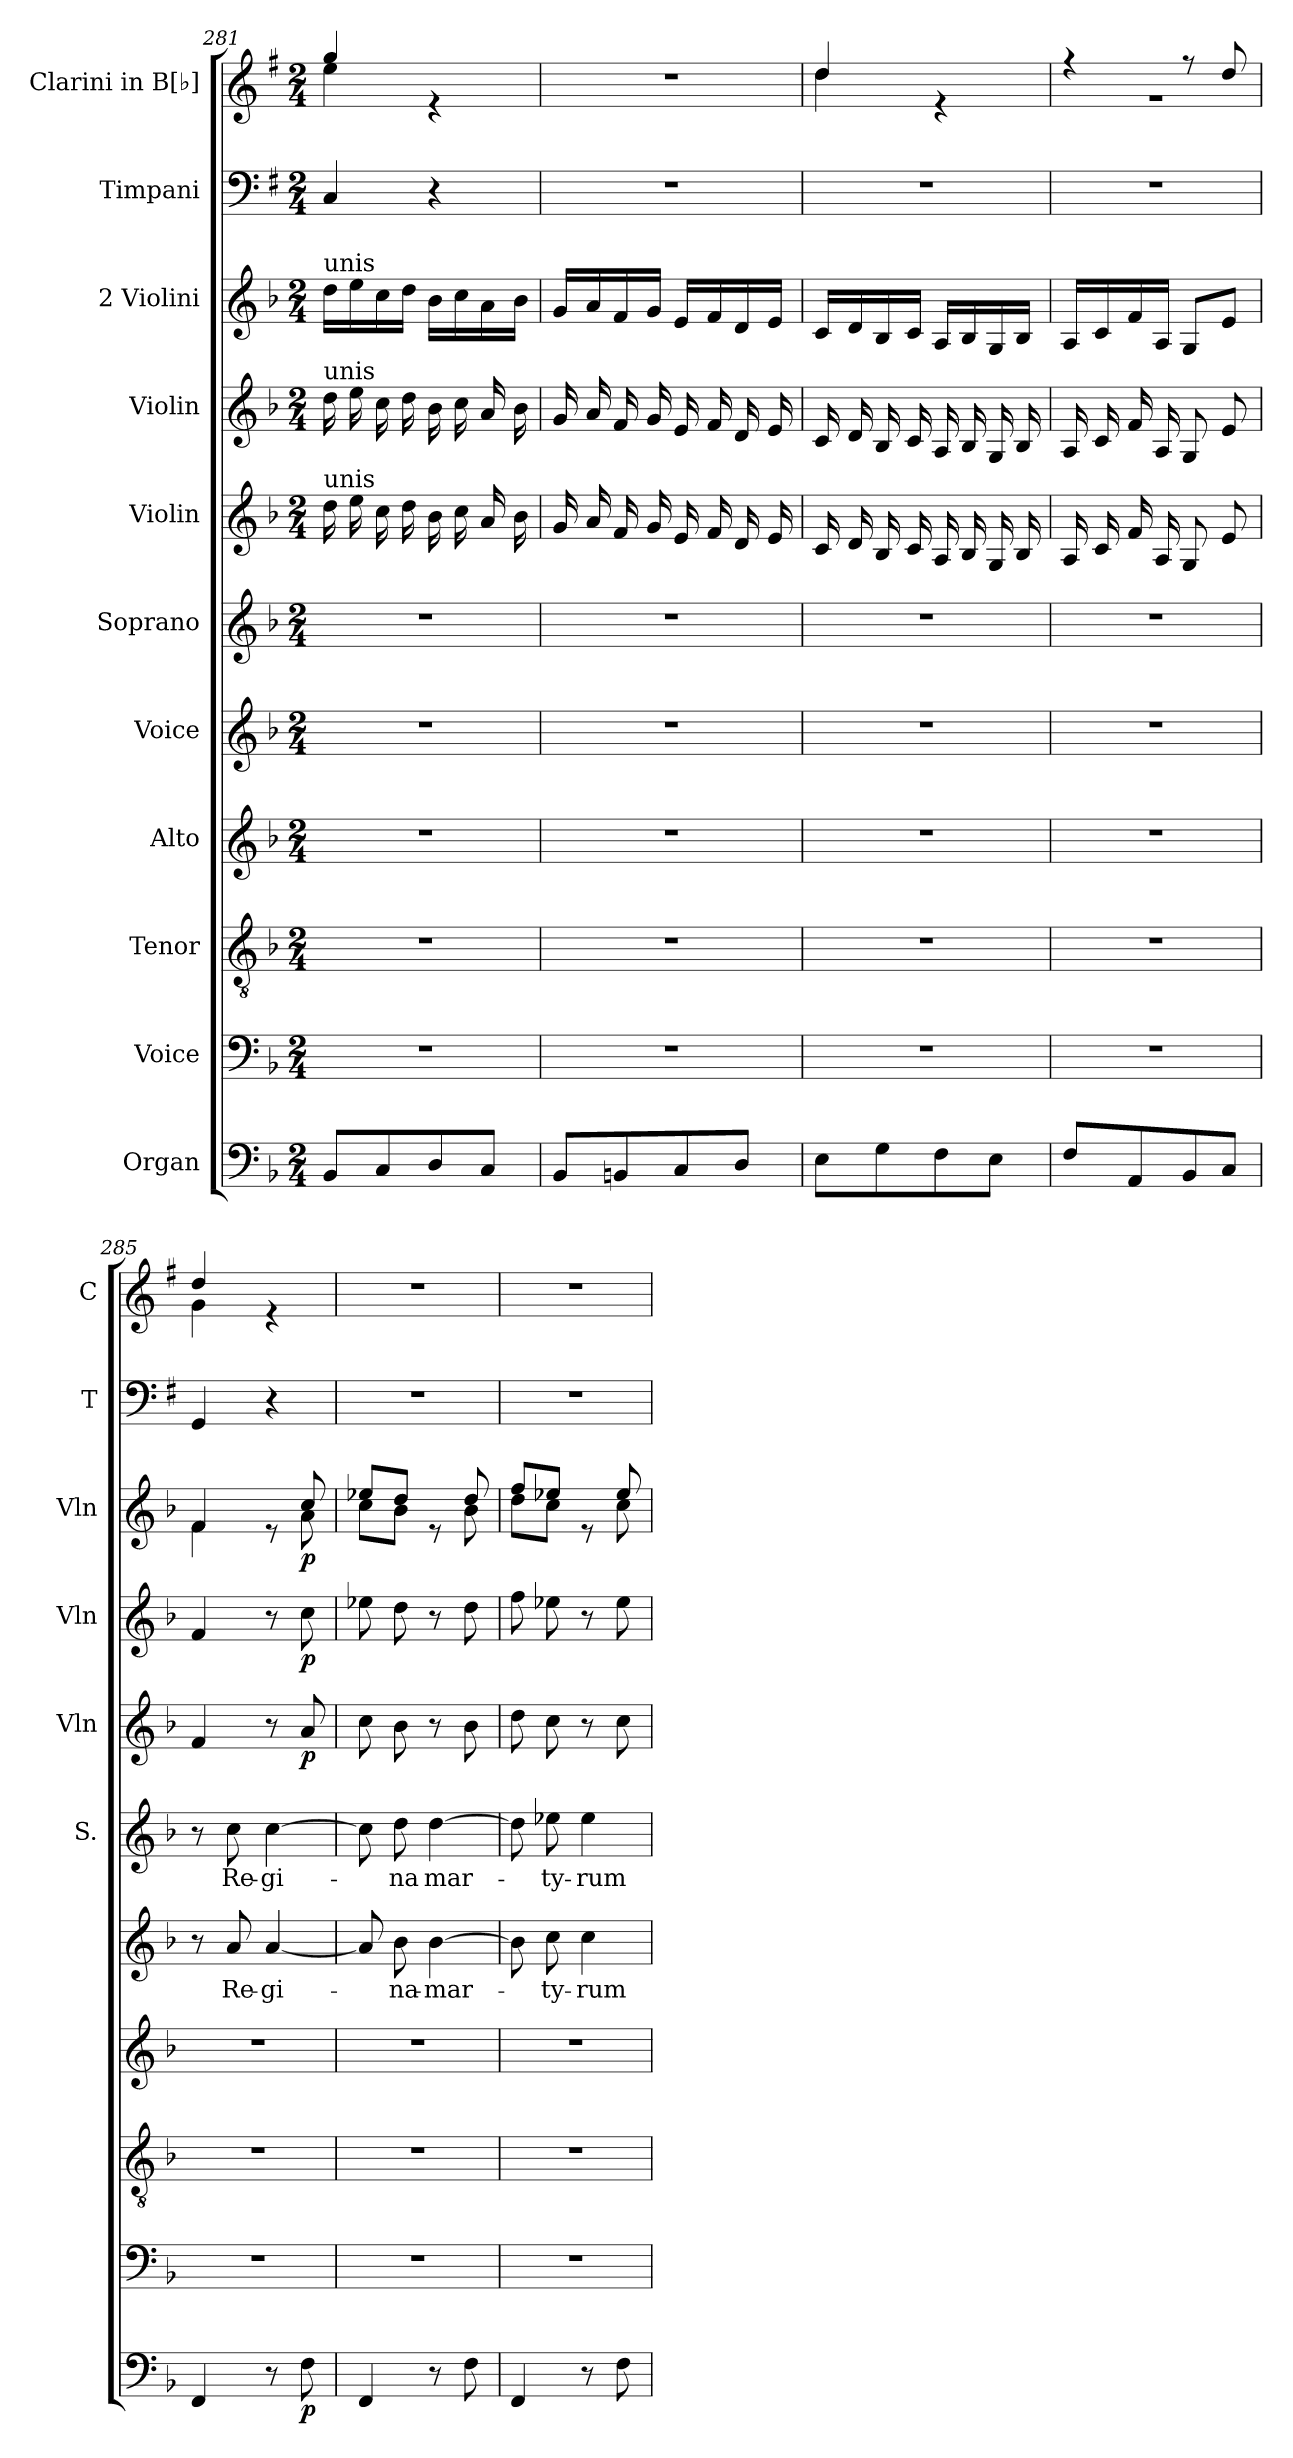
**kern	**dynam	**kern	**kern	**kern	**kern	**text	**kern	**text	**kern	**dynam	**kern	**dynam	**kern	**dynam	**kern	**kern
*part11	*part11	*part10	*part9	*part8	*part7	*part7	*part6	*part6	*part5	*part5	*part4	*part4	*part3	*part3	*part2	*part1
*staff11	*staff11	*staff10	*staff9	*staff8	*staff7	*staff7	*staff6	*staff6	*staff5	*staff5	*staff4	*staff4	*staff3	*staff3	*staff2	*staff1
*I"Organ	*	*I"Voice	*I"Tenor	*I"Alto	*I"Voice	*	*I"Soprano	*	*I"Violin	*	*I"Violin	*	*I"2 Violini	*	*I"Timpani	*I"Clarini in B[♭]
*	*	*	*	*	*	*	*I'S.	*	*I'Vln	*	*I'Vln	*	*I'Vln	*	*I'T	*I'C
!!LO:LB:g=z
*clefF4	*	*clefF4	*clefGv2	*clefG2	*clefG2	*	*clefG2	*	*clefG2	*	*clefG2	*	*clefG2	*	*clefF4	*clefG2
*	*	*	*	*	*	*	*	*	*	*	*	*	*	*	*ITrd1c2	*ITrd1c2
*k[b-]	*	*k[b-]	*k[b-]	*k[b-]	*k[b-]	*	*k[b-]	*	*k[b-]	*	*k[b-]	*	*k[b-]	*	*k[b-]	*k[b-]
*M2/4	*	*M2/4	*M2/4	*M2/4	*M2/4	*	*M2/4	*	*M2/4	*	*M2/4	*	*M2/4	*	*M2/4	*M2/4
=281	=281	=281	=281	=281	=281	=281	=281	=281	=281	=281	=281	=281	=281	=281	=281	=281
*	*	*	*	*	*	*	*	*	*	*	*	*	*	*	*	*^
!	!	!	!	!	!	!	!	!	!	!	!	!	!LO:TX:a:t=unis	!	!	!	!
!	!	!	!	!	!	!	!	!	!	!	!LO:TX:a:t=unis	!	!	!	!	!	!
!	!	!	!	!	!	!	!	!	!LO:TX:a:t=unis	!	!	!	!	!	!	!	!
8BB-/L	.	2r	2r	2r	2r	.	2r	.	16dd\	.	16dd\	.	16dd\LL	.	4BB-/	4ff/	4dd\
.	.	.	.	.	.	.	.	.	16ee\	.	16ee\	.	16ee\	.	.	.	.
8C/	.	.	.	.	.	.	.	.	16cc\	.	16cc\	.	16cc\	.	.	.	.
.	.	.	.	.	.	.	.	.	16dd\	.	16dd\	.	16dd\JJ	.	.	.	.
8D/	.	.	.	.	.	.	.	.	16b-\	.	16b-\	.	16b-\LL	.	4r	4re	4ryy
.	.	.	.	.	.	.	.	.	16cc\	.	16cc\	.	16cc\	.	.	.	.
8C/J	.	.	.	.	.	.	.	.	16a/	.	16a/	.	16a\	.	.	.	.
.	.	.	.	.	.	.	.	.	16b-\	.	16b-\	.	16b-\JJ	.	.	.	.
*	*	*	*	*	*	*	*	*	*	*	*	*	*	*	*	*v	*v
=282	=282	=282	=282	=282	=282	=282	=282	=282	=282	=282	=282	=282	=282	=282	=282	=282
8BB-/L	.	2r	2r	2r	2r	.	2r	.	16g/	.	16g/	.	16g/LL	.	2r	2r
.	.	.	.	.	.	.	.	.	16a/	.	16a/	.	16a/	.	.	.
8BBn/	.	.	.	.	.	.	.	.	16f/	.	16f/	.	16f/	.	.	.
.	.	.	.	.	.	.	.	.	16g/	.	16g/	.	16g/JJ	.	.	.
8C/	.	.	.	.	.	.	.	.	16e/	.	16e/	.	16e/LL	.	.	.
.	.	.	.	.	.	.	.	.	16f/	.	16f/	.	16f/	.	.	.
8D/J	.	.	.	.	.	.	.	.	16d/	.	16d/	.	16d/	.	.	.
.	.	.	.	.	.	.	.	.	16e/	.	16e/	.	16e/JJ	.	.	.
=283	=283	=283	=283	=283	=283	=283	=283	=283	=283	=283	=283	=283	=283	=283	=283	=283
*	*	*	*	*	*	*	*	*	*	*	*	*	*	*	*	*^
8E\L	.	2r	2r	2r	2r	.	2r	.	16c/	.	16c/	.	16c/LL	.	2r	4cc/	4cc\
.	.	.	.	.	.	.	.	.	16d/	.	16d/	.	16d/	.	.	.	.
8G\	.	.	.	.	.	.	.	.	16B-/	.	16B-/	.	16B-/	.	.	.	.
.	.	.	.	.	.	.	.	.	16c/	.	16c/	.	16c/JJ	.	.	.	.
8F\	.	.	.	.	.	.	.	.	16A/	.	16A/	.	16A/LL	.	.	4re	4ryy
.	.	.	.	.	.	.	.	.	16B-/	.	16B-/	.	16B-/	.	.	.	.
8E\J	.	.	.	.	.	.	.	.	16G/	.	16G/	.	16G/	.	.	.	.
.	.	.	.	.	.	.	.	.	16B-/	.	16B-/	.	16B-/JJ	.	.	.	.
=284	=284	=284	=284	=284	=284	=284	=284	=284	=284	=284	=284	=284	=284	=284	=284	=284	=284
8F/L	.	2r	2r	2r	2r	.	2r	.	16A/	.	16A/	.	16A/LL	.	2r	4r	2r
.	.	.	.	.	.	.	.	.	16c/	.	16c/	.	16c/	.	.	.	.
8AA/	.	.	.	.	.	.	.	.	16f/	.	16f/	.	16f/	.	.	.	.
.	.	.	.	.	.	.	.	.	16A/	.	16A/	.	16A/JJ	.	.	.	.
8BB-/	.	.	.	.	.	.	.	.	8G/	.	8G/	.	8G/L	.	.	8r	.
8C/J	.	.	.	.	.	.	.	.	8e/	.	8e/	.	8e/J	.	.	8cc/	.
=285	=285	=285	=285	=285	=285	=285	=285	=285	=285	=285	=285	=285	=285	=285	=285	=285	=285
*	*	*	*	*	*	*	*	*	*	*	*	*	*^	*	*	*	*
4FF/	.	2r	2r	2r	8r	.	8r	.	4f/	.	4f/	.	4f/	4f\	.	4FF/	4cc/	4f\
!	!	!	!	!	!	!LO:LY:b	!	!LO:LY:b	!	!	!	!	!	!	!	!	!	!
.	.	.	.	.	8a/	Re-	8cc\	Re-	.	.	.	.	.	.	.	.	.	.
!	!	!	!	!	!	!LO:LY:b	!	!LO:LY:b	!	!	!	!	!	!	!	!	!	!
8r	.	.	.	.	[4a/	-gi-	[4cc\	-gi-	8r	.	8r	.	8re	8ryy	.	4r	4re	4ryy
!	!LO:DY:b	!	!	!	!	!	!	!	!	!LO:DY:b	!	!LO:DY:b	!	!	!LO:DY:b	!	!	!
8F\	p	.	.	.	.	.	.	.	8a/	p	8cc\	p	8cc/	8a\	p	.	.	.
*	*	*	*	*	*	*	*	*	*	*	*	*	*	*	*	*	*v	*v
=286	=286	=286	=286	=286	=286	=286	=286	=286	=286	=286	=286	=286	=286	=286	=286	=286	=286
4FF/	.	2r	2r	2r	8a/]	.	8cc\]	.	8cc\	.	8ee-X\	.	8ee-X/L	8cc\L	.	2r	2r
!	!	!	!	!	!	!LO:LY:b	!	!LO:LY:b	!	!	!	!	!	!	!	!	!
.	.	.	.	.	8b-\	-na-	8dd\	-na	8b-\	.	8dd\	.	8dd/J	8b-\J	.	.	.
!	!	!	!	!	!	!LO:LY:b	!	!LO:LY:b	!	!	!	!	!	!	!	!	!
8r	.	.	.	.	[4b-\	-mar-	[4dd\	mar-	8r	.	8r	.	8re	8ryy	.	.	.
8F\	.	.	.	.	.	.	.	.	8b-\	.	8dd\	.	8dd/	8b-\	.	.	.
!!LO:PB:g=z
=287	=287	=287	=287	=287	=287	=287	=287	=287	=287	=287	=287	=287	=287	=287	=287	=287	=287
4FF/	.	2r	2r	2r	8b-\]	.	8dd\]	.	8dd\	.	8ff\	.	8ff/L	8dd\L	.	2r	2r
!	!	!	!	!	!	!LO:LY:b	!	!LO:LY:b	!	!	!	!	!	!	!	!	!
.	.	.	.	.	8cc\	-ty-	8ee-X\	-ty-	8cc\	.	8ee-X\	.	8ee-X/J	8cc\J	.	.	.
!	!	!	!	!	!	!LO:LY:b	!	!LO:LY:b	!	!	!	!	!	!	!	!	!
8r	.	.	.	.	4cc\	-rum	4ee-\	-rum	8r	.	8r	.	8re	8ryy	.	.	.
8F\	.	.	.	.	.	.	.	.	8cc\	.	8ee-\	.	8ee-/	8cc\	.	.	.
*	*	*	*	*	*	*	*	*	*	*	*	*	*v	*v	*	*	*
=	=	=	=	=	=	=	=	=	=	=	=	=	=	=	=	=
*-	*-	*-	*-	*-	*-	*-	*-	*-	*-	*-	*-	*-	*-	*-	*-	*-
